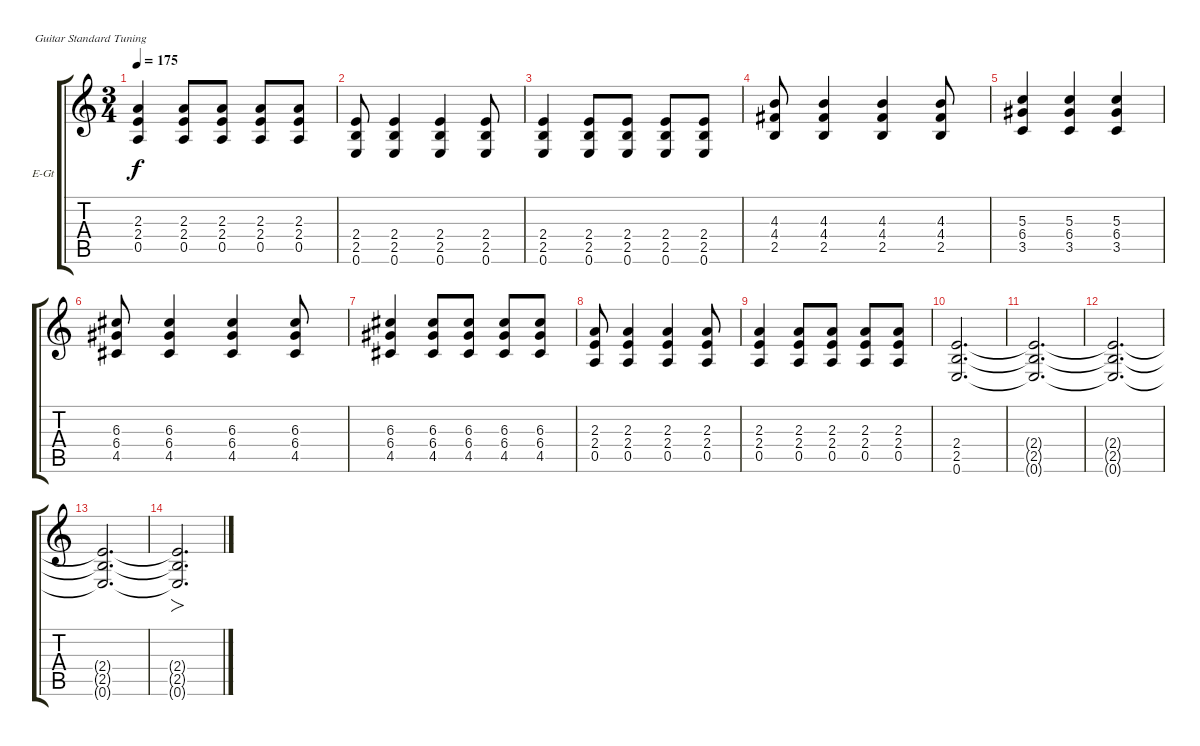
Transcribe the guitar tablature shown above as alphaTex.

\bracketExtendMode groupsimilarinstruments
\firstSystemTrackNameOrientation horizontal
\otherSystemsTrackNameOrientation horizontal
\track ("Rhythm Guitar" "E-Gt") {instrument distortionguitar}
\staff {score tabs}
\tuning (E4 B3 G3 D3 A2 E2)
\ts (3 4)
\tempo 175
\clef g2
\ks c
(2.3 2.4 0.5).4{dy f} (2.3 2.4 0.5).8 (2.3 2.4 0.5).8 (2.3 2.4 0.5).8 (2.3 2.4 0.5).8 |
(2.4 2.5 0.6).8 (2.4 2.5 0.6).4 (2.4 2.5 0.6).4 (2.4 2.5 0.6).8 |
(2.4 2.5 0.6).4 (2.4 2.5 0.6).8 (2.4 2.5 0.6).8 (2.4 2.5 0.6).8 (2.4 2.5 0.6).8 |
(4.3 4.4 2.5).8 (4.3 4.4 2.5).4 (4.3 4.4 2.5).4 (4.3 4.4 2.5).8 |
(5.3 6.4 3.5).4 (5.3 6.4 3.5).4 (5.3 6.4 3.5).4 |
(6.3 6.4 4.5).8 (6.3 6.4 4.5).4 (6.3 6.4 4.5).4 (6.3 6.4 4.5).8 |
(6.3 6.4 4.5).4 (6.3 6.4 4.5).8 (6.3 6.4 4.5).8 (6.3 6.4 4.5).8 (6.3 6.4 4.5).8 |
(2.3 2.4 0.5).8 (2.3 2.4 0.5).4 (2.3 2.4 0.5).4 (2.3 2.4 0.5).8 |
(2.3 2.4 0.5).4 (2.3 2.4 0.5).8 (2.3 2.4 0.5).8 (2.3 2.4 0.5).8 (2.3 2.4 0.5).8 |
(2.4 2.5 0.6).2{d} |
(2.4{t} 2.5{t} 0.6{t}).2{d} |
(2.4{t} 2.5{t} 0.6{t}).2{d} |
(2.4{t} 2.5{t} 0.6{t}).2{d} |
(2.4{t} 2.5{t} 0.6{t}).2{fo d}
